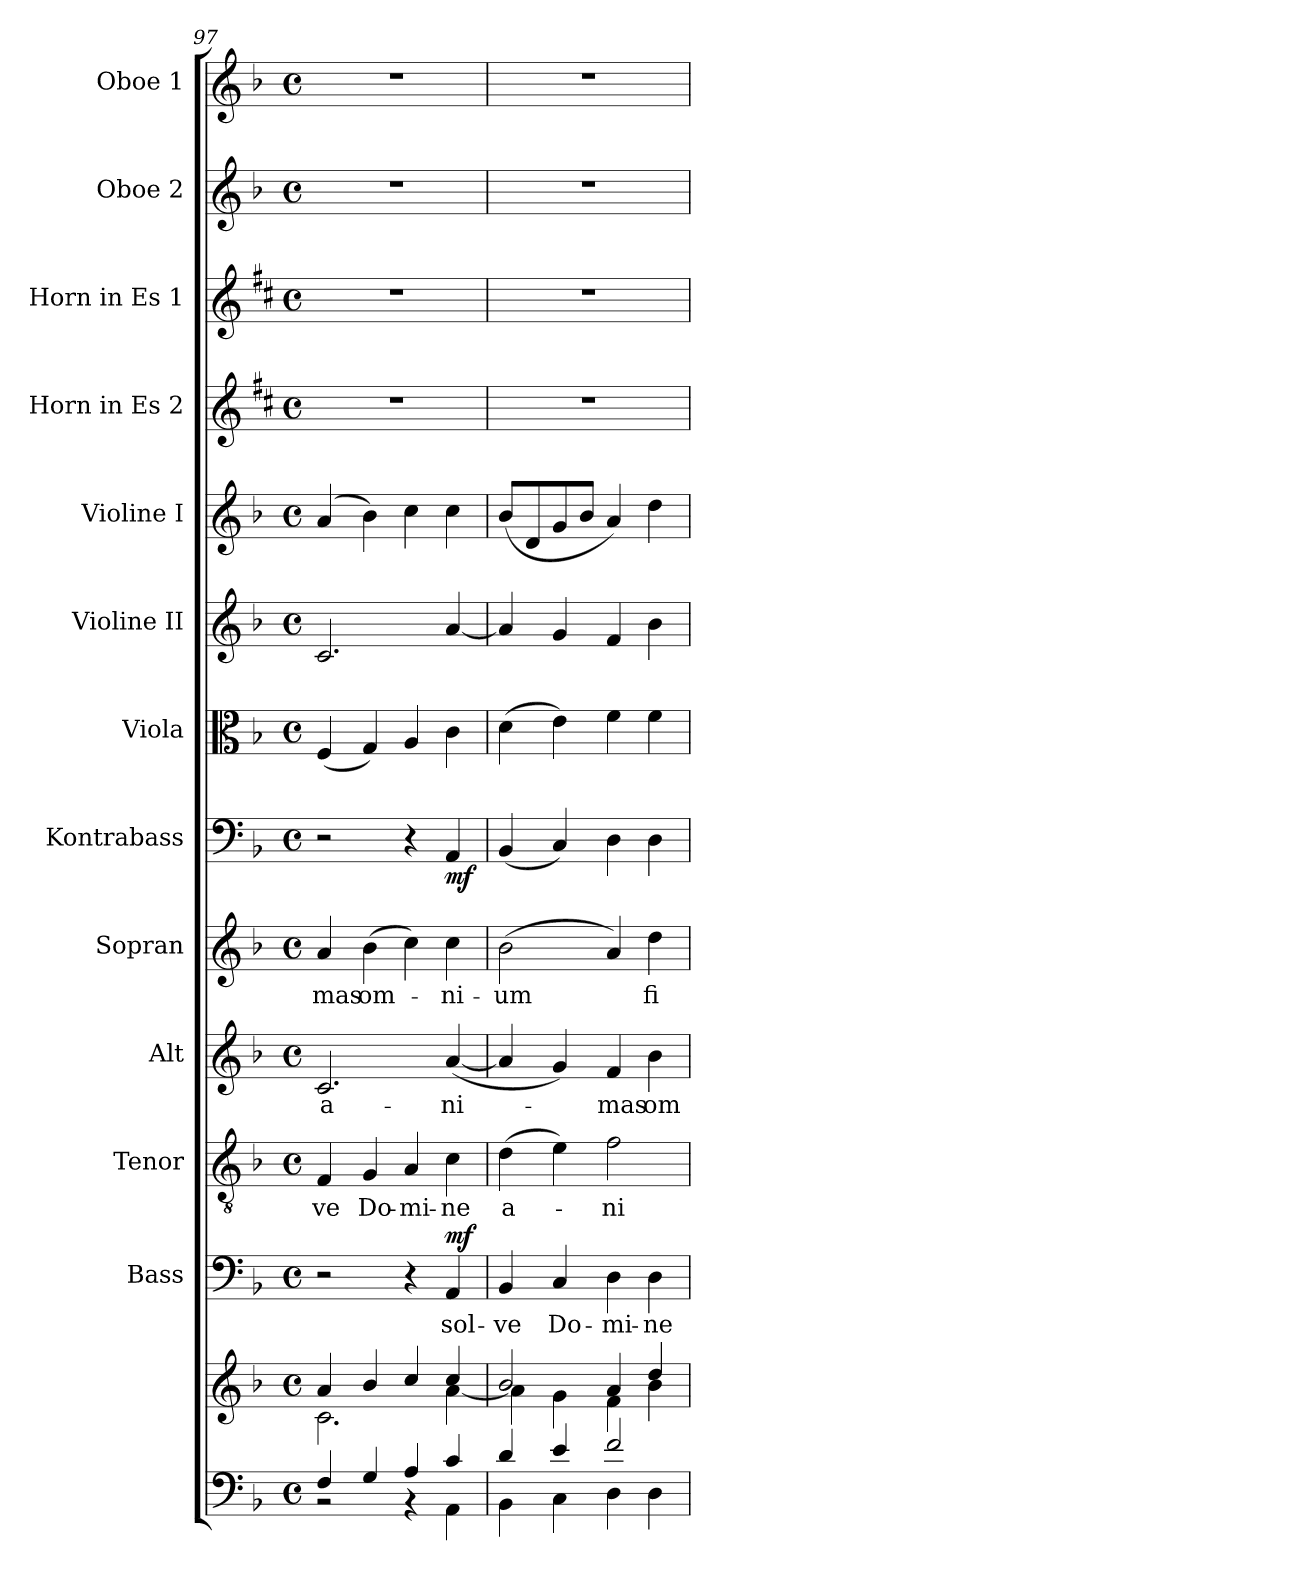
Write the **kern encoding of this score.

**kern	**kern	**kern	**text	**dynam	**kern	**text	**kern	**text	**kern	**text	**kern	**dynam	**kern	**kern	**kern	**kern	**kern	**kern	**kern
*part13	*part13	*part12	*part12	*part12	*part11	*part11	*part10	*part10	*part9	*part9	*part8	*part8	*part7	*part6	*part5	*part4	*part3	*part2	*part1
*staff14	*staff13	*staff12	*staff12	*staff12	*staff11	*staff11	*staff10	*staff10	*staff9	*staff9	*staff8	*staff8	*staff7	*staff6	*staff5	*staff4	*staff3	*staff2	*staff1
*	*	*I"Bass	*	*	*I"Tenor	*	*I"Alt	*	*I"Sopran	*	*I"Kontrabass	*	*I"Viola	*I"Violine II	*I"Violine I	*I"Horn in Es 2	*I"Horn in Es 1	*I"Oboe 2	*I"Oboe 1
*	*	*I'B.	*	*	*I'T.	*	*I'A.	*	*I'S.	*	*I'Kb.	*	*I'Vla.	*I'Vl. II	*I'Vl. I	*I'Hr. 2	*I'Hr. 1	*I'Ob. 2	*I'Ob. 1
!!LO:PB:g=z
*clefF4	*clefG2	*clefF4	*	*	*clefGv2	*	*clefG2	*	*clefG2	*	*clefF4	*	*clefC3	*clefG2	*clefG2	*clefG2	*clefG2	*clefG2	*clefG2
*	*	*	*	*	*	*	*	*	*	*	*ITrd7c12	*	*	*	*	*ITrd5c9	*ITrd5c9	*	*
*k[b-]	*k[b-]	*k[b-]	*	*	*k[b-]	*	*k[b-]	*	*k[b-]	*	*k[b-]	*	*k[b-]	*k[b-]	*k[b-]	*k[b-]	*k[b-]	*k[b-]	*k[b-]
*F:	*F:	*F:	*	*	*F:	*	*F:	*	*F:	*	*F:	*	*F:	*F:	*F:	*F:	*F:	*F:	*F:
*M4/4	*M4/4	*M4/4	*	*	*M4/4	*	*M4/4	*	*M4/4	*	*M4/4	*	*M4/4	*M4/4	*M4/4	*M4/4	*M4/4	*M4/4	*M4/4
*met(c)	*met(c)	*met(c)	*	*	*met(c)	*	*met(c)	*	*met(c)	*	*met(c)	*	*met(c)	*met(c)	*met(c)	*met(c)	*met(c)	*met(c)	*met(c)
=97	=97	=97	=97	=97	=97	=97	=97	=97	=97	=97	=97	=97	=97	=97	=97	=97	=97	=97	=97
*^	*^	*	*	*	*	*	*	*	*	*	*	*	*	*	*	*	*	*	*
!	!	!	!	!	!	!	!	!LO:LY:b	!	!LO:LY:b	!	!LO:LY:b	!	!	!	!	!	!	!	!	!
4F/	2rBB	4a/	2.c\	2r	.	.	4F/	-ve	2.c/	a-	4a/	-mas	2r	.	(<4F/	2.c/	(4a/	1r	1r	1r	1r
!	!	!	!	!	!	!	!	!LO:LY:b	!	!	!	!LO:LY:b	!	!	!	!	!	!	!	!	!
4G/	.	4b-/	.	.	.	.	4G/	Do-	.	.	(>4b-\	om-	.	.	4G/)	.	4b-\)	.	.	.	.
!	!	!	!	!	!	!	!	!LO:LY:b	!	!	!	!	!	!	!	!	!	!	!	!	!
4A/	4rAA	4cc/	.	4r	.	.	4A/	-mi-	.	.	4cc\)	.	4r	.	4A/	.	4cc\	.	.	.	.
!	!	!	!	!	!LO:LY:b	!LO:DY:a	!	!LO:LY:b	!	!LO:LY:b	!	!LO:LY:b	!	!LO:DY:b	!	!	!	!	!	!	!
4c/	4AA\	4cc/	[<4a\	4AA/	-sol-	mf	4c\	-ne	(<[4a/	-ni-	4cc\	-ni-	4AAA/	mf	4c\	[4a/	4cc\	.	.	.	.
=98	=98	=98	=98	=98	=98	=98	=98	=98	=98	=98	=98	=98	=98	=98	=98	=98	=98	=98	=98	=98	=98
!	!	!	!	!	!LO:LY:b	!	!	!LO:LY:b	!	!	!	!LO:LY:b	!	!	!	!	!	!	!	!	!
4d/	4BB-\	2b-/	4a\]	4BB-/	-ve	.	(>4d\	a-	4a/]	.	(>2b-\	-um	(<4BBB-/	.	(>4d\	4a/]	(<8b-/L	1r	1r	1r	1r
.	.	.	.	.	.	.	.	.	.	.	.	.	.	.	.	.	8d/	.	.	.	.
!	!	!	!	!	!LO:LY:b	!	!	!	!	!	!	!	!	!	!	!	!	!	!	!	!
4e/	4C\	.	4g\	4C/	Do-	.	4e\)	.	4g/)	.	.	.	4CC/)	.	4e\)	4g/	8g/	.	.	.	.
.	.	.	.	.	.	.	.	.	.	.	.	.	.	.	.	.	8b-/J	.	.	.	.
!	!	!	!	!	!LO:LY:b	!	!	!LO:LY:b	!	!LO:LY:b	!	!	!	!	!	!	!	!	!	!	!
2f/	4D\	4a/	4f\	4D\	-mi-	.	2f\	-ni-	4f/	-mas	4a/)	.	4DD\	.	4f\	4f/	4a/)	.	.	.	.
!	!	!	!	!	!LO:LY:b	!	!	!	!	!LO:LY:b	!	!LO:LY:b	!	!	!	!	!	!	!	!	!
.	4D\	4dd/	4b-\	4D\	-ne	.	.	.	4b-\	om-	4dd\	fi-	4DD\	.	4f\	4b-\	4dd\	.	.	.	.
*v	*v	*	*	*	*	*	*	*	*	*	*	*	*	*	*	*	*	*	*	*	*
*	*v	*v	*	*	*	*	*	*	*	*	*	*	*	*	*	*	*	*	*	*
=	=	=	=	=	=	=	=	=	=	=	=	=	=	=	=	=	=	=	=
*-	*-	*-	*-	*-	*-	*-	*-	*-	*-	*-	*-	*-	*-	*-	*-	*-	*-	*-	*-
